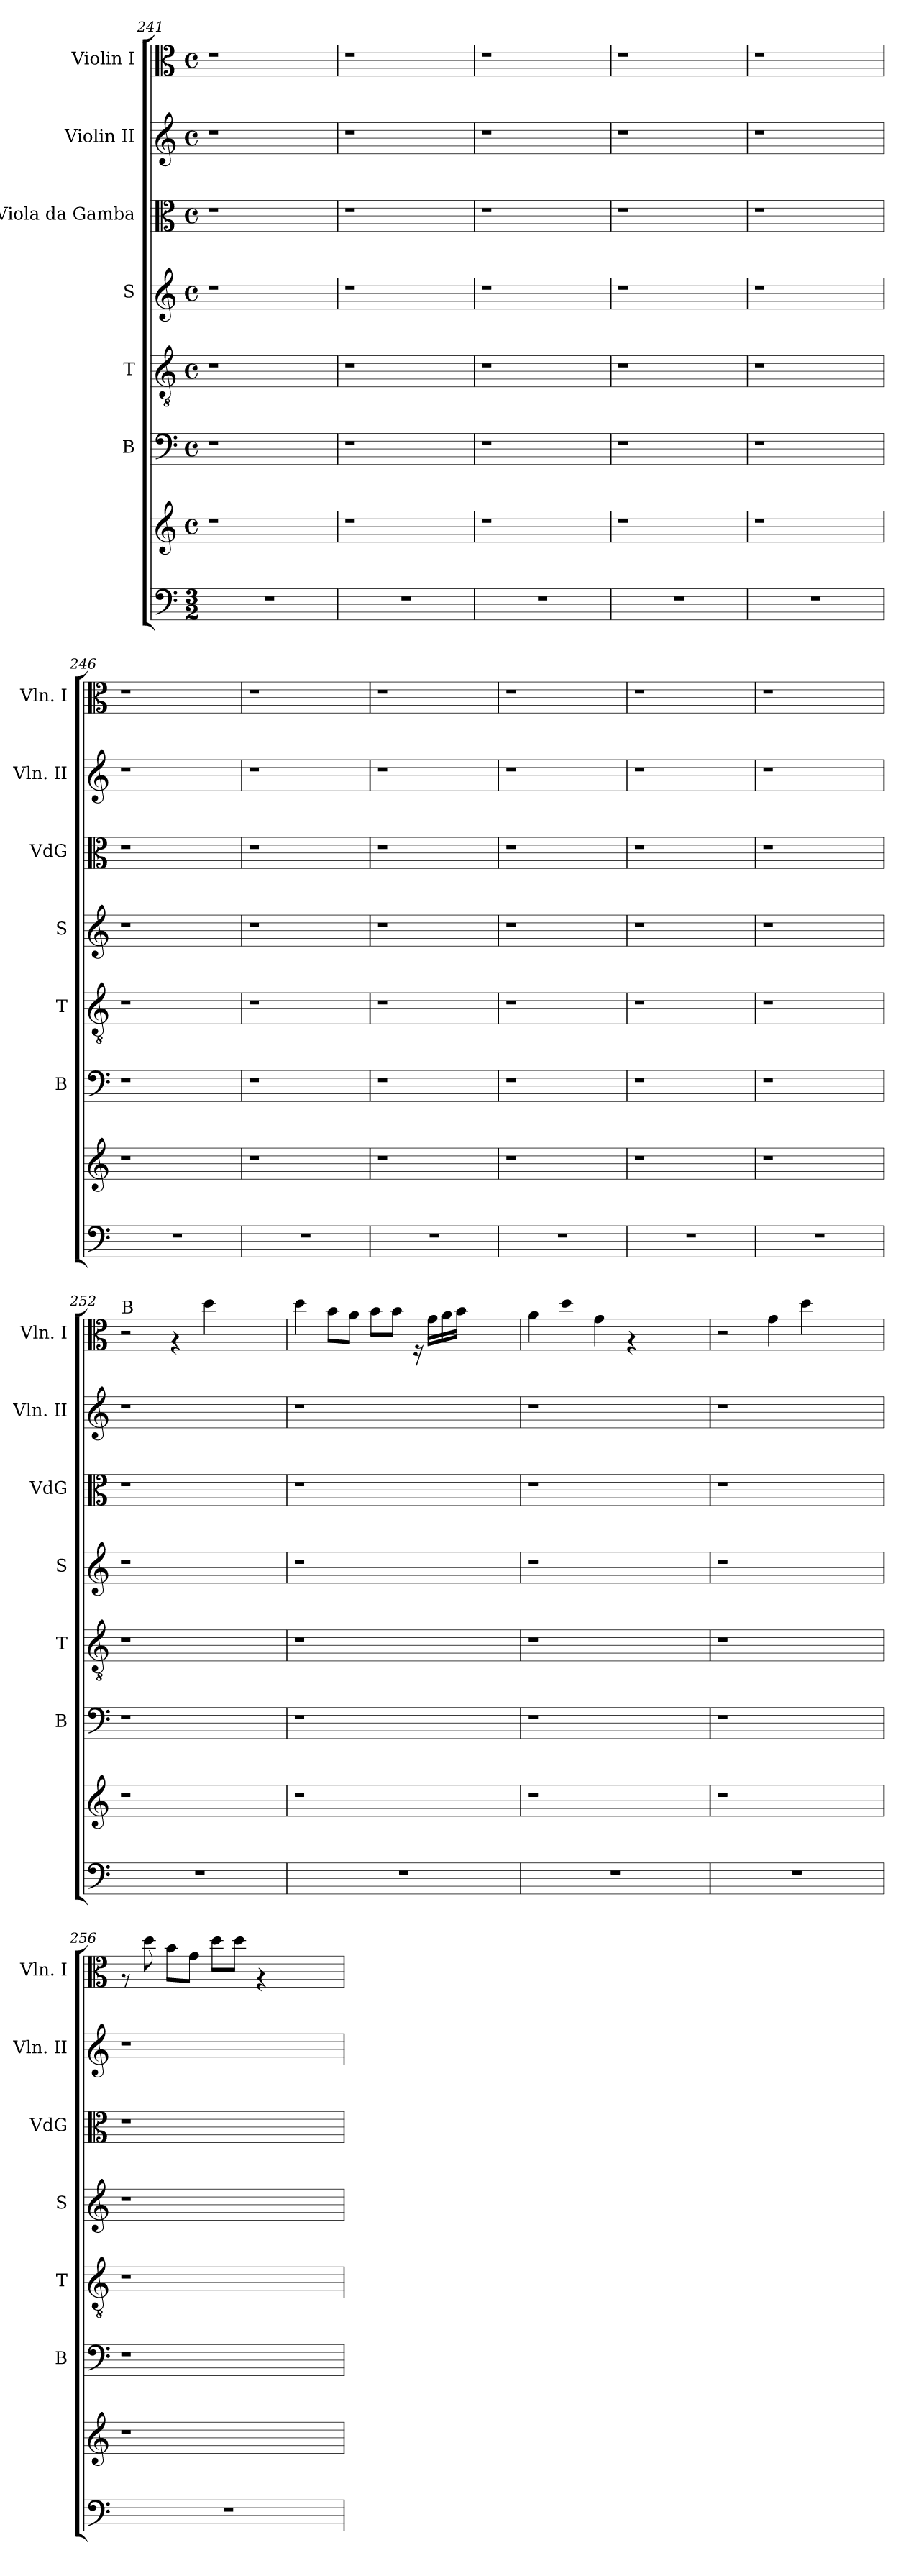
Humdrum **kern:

**kern	**kern	**kern	**kern	**kern	**kern	**kern	**kern
*part8	*part7	*part6	*part5	*part4	*part3	*part2	*part1
*staff8	*staff7	*staff6	*staff5	*staff4	*staff3	*staff2	*staff1
*	*	*I"B	*I"T	*I"S	*I"Viola da Gamba	*I"Violin II	*I"Violin I
*	*	*I'B	*I'T	*I'S	*I'VdG	*I'Vln. II	*I'Vln. I
*clefF4	*clefG2	*clefF4	*clefGv2	*clefG2	*clefC3	*clefG2	*clefC3
*ITrd7c12	*ITrd7c12	*	*	*	*	*	*
*k[]	*k[]	*k[]	*k[]	*k[]	*k[]	*k[]	*k[]
*C:	*C:	*C:	*C:	*C:	*C:	*C:	*C:
*M3/2	*M4/4	*M4/4	*M4/4	*M4/4	*M4/4	*M4/4	*M4/4
*	*met(c)	*met(c)	*met(c)	*met(c)	*met(c)	*met(c)	*met(c)
=241	=241	=241	=241	=241	=241	=241	=241
1.r	1r	1r	1r	1r	1r	1r	1r
.	2ryy	2ryy	2ryy	2ryy	2ryy	2ryy	2ryy
=242	=242	=242	=242	=242	=242	=242	=242
1.r	1r	1r	1r	1r	1r	1r	1r
.	2ryy	2ryy	2ryy	2ryy	2ryy	2ryy	2ryy
=243	=243	=243	=243	=243	=243	=243	=243
1.r	1r	1r	1r	1r	1r	1r	1r
.	2ryy	2ryy	2ryy	2ryy	2ryy	2ryy	2ryy
=244	=244	=244	=244	=244	=244	=244	=244
1.r	1r	1r	1r	1r	1r	1r	1r
.	2ryy	2ryy	2ryy	2ryy	2ryy	2ryy	2ryy
=245	=245	=245	=245	=245	=245	=245	=245
1.r	1r	1r	1r	1r	1r	1r	1r
.	2ryy	2ryy	2ryy	2ryy	2ryy	2ryy	2ryy
=246	=246	=246	=246	=246	=246	=246	=246
1.r	1r	1r	1r	1r	1r	1r	1r
.	2ryy	2ryy	2ryy	2ryy	2ryy	2ryy	2ryy
=247	=247	=247	=247	=247	=247	=247	=247
1.r	1r	1r	1r	1r	1r	1r	1r
.	2ryy	2ryy	2ryy	2ryy	2ryy	2ryy	2ryy
=248	=248	=248	=248	=248	=248	=248	=248
1.r	1r	1r	1r	1r	1r	1r	1r
.	2ryy	2ryy	2ryy	2ryy	2ryy	2ryy	2ryy
=249	=249	=249	=249	=249	=249	=249	=249
1.r	1r	1r	1r	1r	1r	1r	1r
.	2ryy	2ryy	2ryy	2ryy	2ryy	2ryy	2ryy
=250	=250	=250	=250	=250	=250	=250	=250
1.r	1r	1r	1r	1r	1r	1r	1r
.	2ryy	2ryy	2ryy	2ryy	2ryy	2ryy	2ryy
=251	=251	=251	=251	=251	=251	=251	=251
1.r	1r	1r	1r	1r	1r	1r	1r
.	2ryy	2ryy	2ryy	2ryy	2ryy	2ryy	2ryy
=252	=252	=252	=252	=252	=252	=252	=252
!	!	!	!	!	!	!	!LO:TX:a:t=B
1.r	1r	1r	1r	1r	1r	1r	2r
.	.	.	.	.	.	.	4rG
.	.	.	.	.	.	.	4dd\
.	2ryy	2ryy	2ryy	2ryy	2ryy	2ryy	2ryy
!!LO:LB:g=z
=253	=253	=253	=253	=253	=253	=253	=253
1.r	1r	1r	1r	1r	1r	1r	4dd\
.	.	.	.	.	.	.	8b\L
.	.	.	.	.	.	.	8a\J
.	.	.	.	.	.	.	8b\L
.	.	.	.	.	.	.	8b\J
.	.	.	.	.	.	.	16rF
.	.	.	.	.	.	.	16g\LL
.	.	.	.	.	.	.	16a\
.	.	.	.	.	.	.	16b\JJ
.	2ryy	2ryy	2ryy	2ryy	2ryy	2ryy	2ryy
=254	=254	=254	=254	=254	=254	=254	=254
1.r	1r	1r	1r	1r	1r	1r	4a\
.	.	.	.	.	.	.	4dd\
.	.	.	.	.	.	.	4g\
.	.	.	.	.	.	.	4rG
.	2ryy	2ryy	2ryy	2ryy	2ryy	2ryy	2ryy
=255	=255	=255	=255	=255	=255	=255	=255
1.r	1r	1r	1r	1r	1r	1r	2r
.	.	.	.	.	.	.	4g\
.	.	.	.	.	.	.	4dd\
.	2ryy	2ryy	2ryy	2ryy	2ryy	2ryy	2ryy
=256	=256	=256	=256	=256	=256	=256	=256
1.r	1r	1r	1r	1r	1r	1r	8rG
.	.	.	.	.	.	.	8dd\
.	.	.	.	.	.	.	8b\L
.	.	.	.	.	.	.	8g\J
.	.	.	.	.	.	.	8dd\L
.	.	.	.	.	.	.	8dd\J
.	.	.	.	.	.	.	4rG
.	2ryy	2ryy	2ryy	2ryy	2ryy	2ryy	2ryy
=	=	=	=	=	=	=	=
*-	*-	*-	*-	*-	*-	*-	*-
